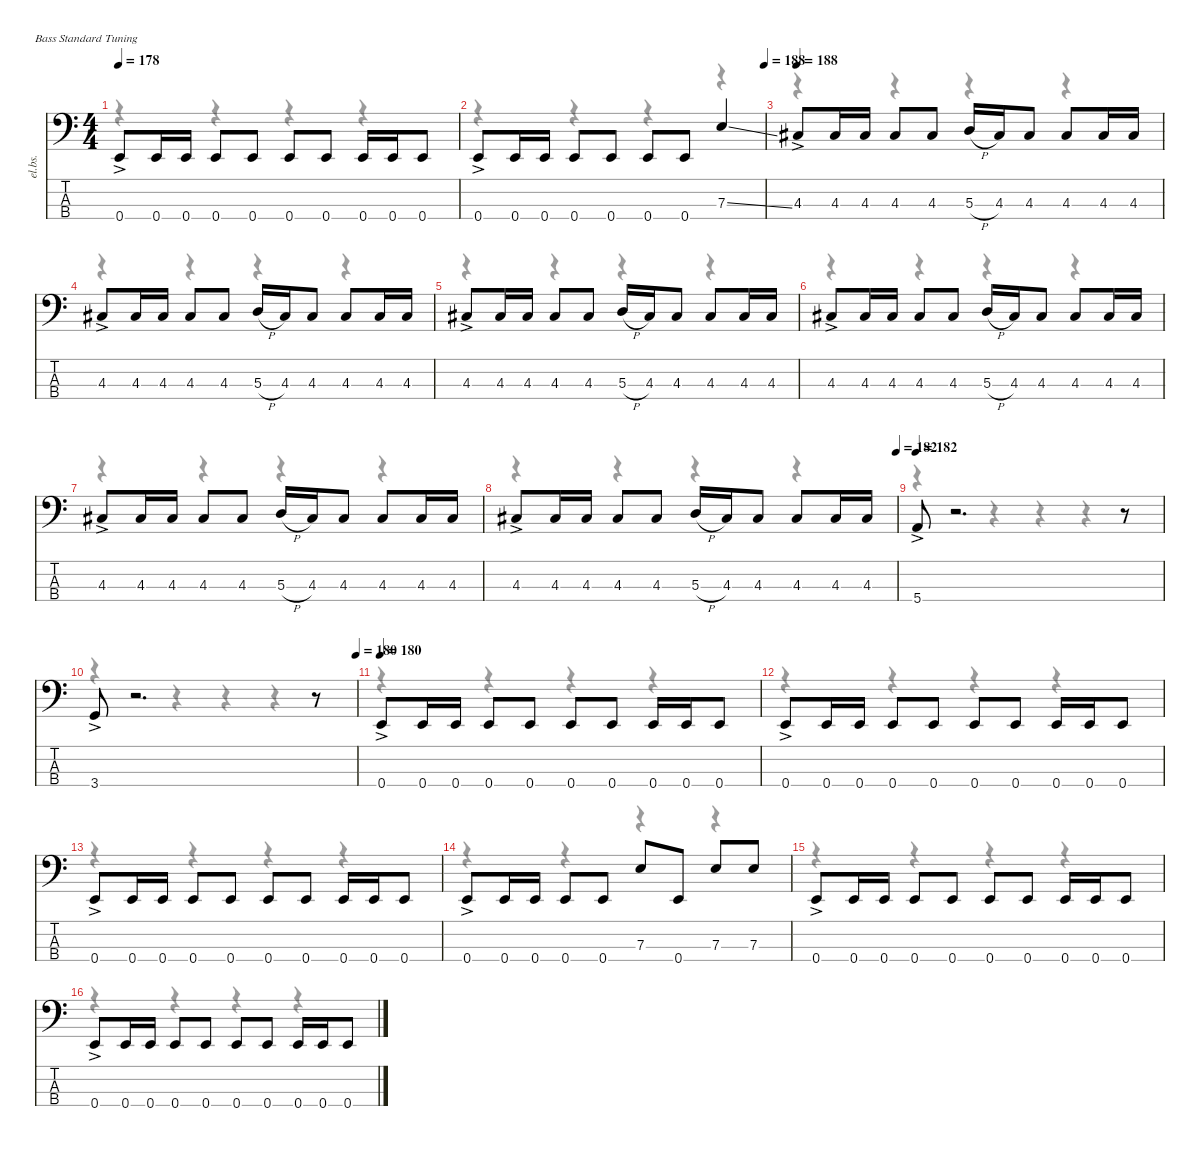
\defaultSystemsLayout 4
\hideDynamics
\bracketExtendMode nobrackets
\otherSystemsTrackNameOrientation horizontal
\track ("Cliff Burton (Bass)" "el.bs.") {instrument electricbassfinger}
\staff {score tabs}
\tuning (G2 D2 A1 E1)
\voice
\ts (4 4)
\tempo 178
\clef f4
\ks c
0.4{ac}.8{dy mf beam Up} 0.4.16{dy f beam Up} 0.4.16{beam Up} 0.4.8{beam Up} 0.4.8{beam Up} 0.4.8{beam Up} 0.4.8{beam Up} 0.4.16{beam Up} 0.4.16{beam Up} 0.4.8{beam Up} |
\tempo (188 1)
0.4{ac}.8{dy mf beam Up} 0.4.16{dy f beam Up} 0.4.16{beam Up} 0.4.8{beam Up} 0.4.8{beam Up} 0.4.8{beam Up} 0.4.8{beam Up} 7.3{ss}.4{beam Up} |
\tempo 188
4.3{ac acc #}.8{dy mf beam Up} 4.3{acc #}.16{dy f beam Up} 4.3{acc #}.16{beam Up} 4.3{acc #}.8{beam Up} 4.3{acc #}.8{beam Up} 5.3{h}.16{beam Up} 4.3{acc #}.16{beam Up} 4.3{acc #}.8{beam Up} 4.3{acc #}.8{beam Up} 4.3{acc #}.16{beam Up} 4.3{acc #}.16{beam Up} |
4.3{ac acc #}.8{dy mf beam Up} 4.3{acc #}.16{dy f beam Up} 4.3{acc #}.16{beam Up} 4.3{acc #}.8{beam Up} 4.3{acc #}.8{beam Up} 5.3{h}.16{beam Up} 4.3{acc #}.16{beam Up} 4.3{acc #}.8{beam Up} 4.3{acc #}.8{beam Up} 4.3{acc #}.16{beam Up} 4.3{acc #}.16{beam Up} |
4.3{ac acc #}.8{dy mf beam Up} 4.3{acc #}.16{dy f beam Up} 4.3{acc #}.16{beam Up} 4.3{acc #}.8{beam Up} 4.3{acc #}.8{beam Up} 5.3{h}.16{beam Up} 4.3{acc #}.16{beam Up} 4.3{acc #}.8{beam Up} 4.3{acc #}.8{beam Up} 4.3{acc #}.16{beam Up} 4.3{acc #}.16{beam Up} |
4.3{ac acc #}.8{dy mf beam Up} 4.3{acc #}.16{dy f beam Up} 4.3{acc #}.16{beam Up} 4.3{acc #}.8{beam Up} 4.3{acc #}.8{beam Up} 5.3{h}.16{beam Up} 4.3{acc #}.16{beam Up} 4.3{acc #}.8{beam Up} 4.3{acc #}.8{beam Up} 4.3{acc #}.16{beam Up} 4.3{acc #}.16{beam Up} |
4.3{ac acc #}.8{dy mf beam Up} 4.3{acc #}.16{dy f beam Up} 4.3{acc #}.16{beam Up} 4.3{acc #}.8{beam Up} 4.3{acc #}.8{beam Up} 5.3{h}.16{beam Up} 4.3{acc #}.16{beam Up} 4.3{acc #}.8{beam Up} 4.3{acc #}.8{beam Up} 4.3{acc #}.16{beam Up} 4.3{acc #}.16{beam Up} |
\tempo (182 1)
4.3{ac acc #}.8{dy mf beam Up} 4.3{acc #}.16{dy f beam Up} 4.3{acc #}.16{beam Up} 4.3{acc #}.8{beam Up} 4.3{acc #}.8{beam Up} 5.3{h}.16{beam Up} 4.3{acc #}.16{beam Up} 4.3{acc #}.8{beam Up} 4.3{acc #}.8{beam Up} 4.3{acc #}.16{beam Up} 4.3{acc #}.16{beam Up} |
\tempo 182
5.4{ac}.8{dy mf beam Up} r.2{d beam Up} r.8{beam Up} |
\tempo (180 1)
3.4{ac}.8{beam Up} r.2{d beam Up} r.8{beam Up} |
\tempo 180
0.4{ac}.8{beam Up} 0.4.16{dy f beam Up} 0.4.16{beam Up} 0.4.8{beam Up} 0.4.8{beam Up} 0.4.8{beam Up} 0.4.8{beam Up} 0.4.16{beam Up} 0.4.16{beam Up} 0.4.8{beam Up} |
0.4{ac}.8{dy mf beam Up} 0.4.16{dy f beam Up} 0.4.16{beam Up} 0.4.8{beam Up} 0.4.8{beam Up} 0.4.8{beam Up} 0.4.8{beam Up} 0.4.16{beam Up} 0.4.16{beam Up} 0.4.8{beam Up} |
0.4{ac}.8{dy mf beam Up} 0.4.16{dy f beam Up} 0.4.16{beam Up} 0.4.8{beam Up} 0.4.8{beam Up} 0.4.8{beam Up} 0.4.8{beam Up} 0.4.16{beam Up} 0.4.16{beam Up} 0.4.8{beam Up} |
0.4{ac}.8{dy mf beam Up} 0.4.16{dy f beam Up} 0.4.16{beam Up} 0.4.8{beam Up} 0.4.8{beam Up} 7.3.8{beam Up} 0.4.8{beam Up} 7.3.8{beam Up} 7.3.8{beam Up} |
0.4{ac}.8{dy mf beam Up} 0.4.16{dy f beam Up} 0.4.16{beam Up} 0.4.8{beam Up} 0.4.8{beam Up} 0.4.8{beam Up} 0.4.8{beam Up} 0.4.16{beam Up} 0.4.16{beam Up} 0.4.8{beam Up} |
0.4{ac}.8{dy mf beam Up} 0.4.16{dy f beam Up} 0.4.16{beam Up} 0.4.8{beam Up} 0.4.8{beam Up} 0.4.8{beam Up} 0.4.8{beam Up} 0.4.16{beam Up} 0.4.16{beam Up} 0.4.8{beam Up}
\voice
\clef f4
\ottava regular
\simile none
\ks c
r.4{dy mf beam Down} r.4{beam Down} r.4{beam Down} r.4{beam Down} |
r.4{beam Down} r.4{beam Down} r.4{beam Down} r.4{beam Down} |
r.4{beam Down} r.4{beam Down} r.4{beam Down} r.4{beam Down} |
r.4{beam Down} r.4{beam Down} r.4{beam Down} r.4{beam Down} |
r.4{beam Down} r.4{beam Down} r.4{beam Down} r.4{beam Down} |
r.4{beam Down} r.4{beam Down} r.4{beam Down} r.4{beam Down} |
r.4{beam Down} r.4{beam Down} r.4{beam Down} r.4{beam Down} |
r.4{beam Down} r.4{beam Down} r.4{beam Down} r.4{beam Down} |
r.4{beam Down} r.4{beam Down} r.4{beam Down} r.4{beam Down} |
r.4{beam Down} r.4{beam Down} r.4{beam Down} r.4{beam Down} |
r.4{beam Down} r.4{beam Down} r.4{beam Down} r.4{beam Down} |
r.4{beam Down} r.4{beam Down} r.4{beam Down} r.4{beam Down} |
r.4{beam Down} r.4{beam Down} r.4{beam Down} r.4{beam Down} |
r.4{beam Down} r.4{beam Down} r.4{beam Down} r.4{beam Down} |
r.4{beam Down} r.4{beam Down} r.4{beam Down} r.4{beam Down} |
r.4{beam Down} r.4{beam Down} r.4{beam Down} r.4{beam Down}
